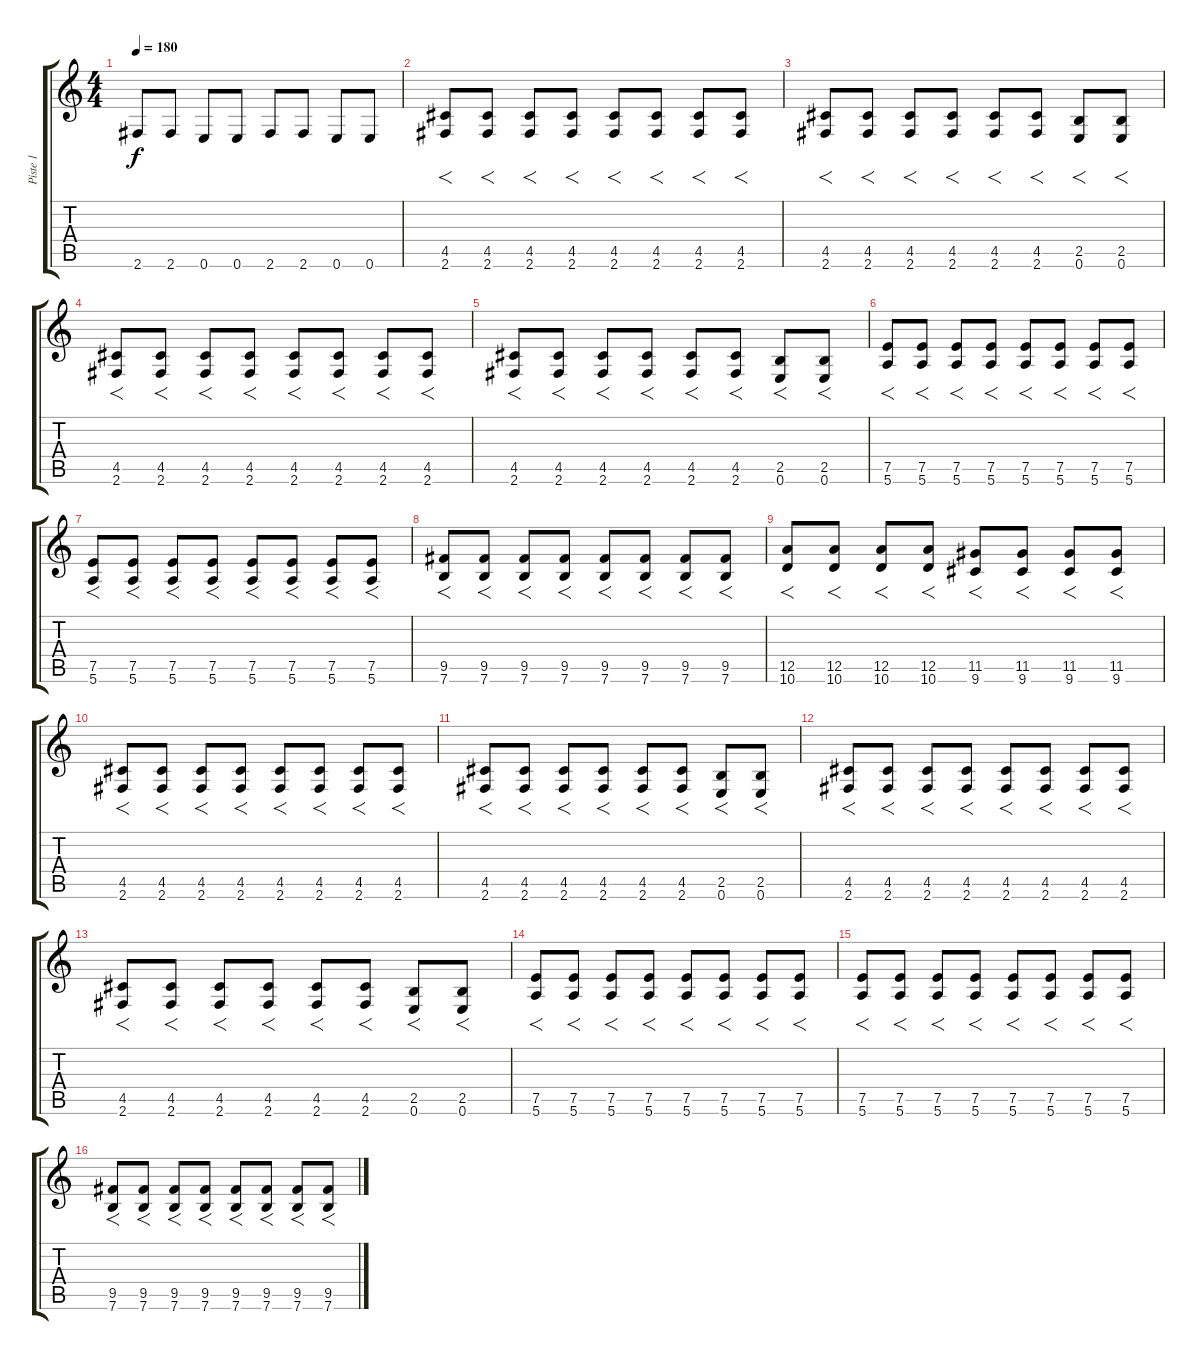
\track ("Piste 1" "Piste 1") {instrument distortionguitar}
\staff {score tabs}
\tuning (E4 B3 G3 D3 A2 E2) {hide}
\ts (4 4)
\tempo 180
\clef g2
\ks c
2.6.8{dy f} 2.6.8 0.6.8 0.6.8 2.6.8 2.6.8 0.6.8 0.6.8 |
(4.5 2.6).8{f} (4.5 2.6).8{f} (4.5 2.6).8{f} (4.5 2.6).8{f} (4.5 2.6).8{f} (4.5 2.6).8{f} (4.5 2.6).8{f} (4.5 2.6).8{f} |
(4.5 2.6).8{f} (4.5 2.6).8{f} (4.5 2.6).8{f} (4.5 2.6).8{f} (4.5 2.6).8{f} (4.5 2.6).8{f} (2.5 0.6).8{f} (2.5 0.6).8{f} |
(4.5 2.6).8{f} (4.5 2.6).8{f} (4.5 2.6).8{f} (4.5 2.6).8{f} (4.5 2.6).8{f} (4.5 2.6).8{f} (4.5 2.6).8{f} (4.5 2.6).8{f} |
(4.5 2.6).8{f} (4.5 2.6).8{f} (4.5 2.6).8{f} (4.5 2.6).8{f} (4.5 2.6).8{f} (4.5 2.6).8{f} (2.5 0.6).8{f} (2.5 0.6).8{f} |
(7.5 5.6).8{f} (7.5 5.6).8{f} (7.5 5.6).8{f} (7.5 5.6).8{f} (7.5 5.6).8{f} (7.5 5.6).8{f} (7.5 5.6).8{f} (7.5 5.6).8{f} |
(7.5 5.6).8{f} (7.5 5.6).8{f} (7.5 5.6).8{f} (7.5 5.6).8{f} (7.5 5.6).8{f} (7.5 5.6).8{f} (7.5 5.6).8{f} (7.5 5.6).8{f} |
(9.5 7.6).8{f} (9.5 7.6).8{f} (9.5 7.6).8{f} (9.5 7.6).8{f} (9.5 7.6).8{f} (9.5 7.6).8{f} (9.5 7.6).8{f} (9.5 7.6).8{f} |
(12.5 10.6).8{f} (12.5 10.6).8{f} (12.5 10.6).8{f} (12.5 10.6).8{f} (11.5 9.6).8{f} (11.5 9.6).8{f} (11.5 9.6).8{f} (11.5 9.6).8{f} |
(4.5 2.6).8{f} (4.5 2.6).8{f} (4.5 2.6).8{f} (4.5 2.6).8{f} (4.5 2.6).8{f} (4.5 2.6).8{f} (4.5 2.6).8{f} (4.5 2.6).8{f} |
(4.5 2.6).8{f} (4.5 2.6).8{f} (4.5 2.6).8{f} (4.5 2.6).8{f} (4.5 2.6).8{f} (4.5 2.6).8{f} (2.5 0.6).8{f} (2.5 0.6).8{f} |
(4.5 2.6).8{f} (4.5 2.6).8{f} (4.5 2.6).8{f} (4.5 2.6).8{f} (4.5 2.6).8{f} (4.5 2.6).8{f} (4.5 2.6).8{f} (4.5 2.6).8{f} |
(4.5 2.6).8{f} (4.5 2.6).8{f} (4.5 2.6).8{f} (4.5 2.6).8{f} (4.5 2.6).8{f} (4.5 2.6).8{f} (2.5 0.6).8{f} (2.5 0.6).8{f} |
(7.5 5.6).8{f} (7.5 5.6).8{f} (7.5 5.6).8{f} (7.5 5.6).8{f} (7.5 5.6).8{f} (7.5 5.6).8{f} (7.5 5.6).8{f} (7.5 5.6).8{f} |
(7.5 5.6).8{f} (7.5 5.6).8{f} (7.5 5.6).8{f} (7.5 5.6).8{f} (7.5 5.6).8{f} (7.5 5.6).8{f} (7.5 5.6).8{f} (7.5 5.6).8{f} |
(9.5 7.6).8{f} (9.5 7.6).8{f} (9.5 7.6).8{f} (9.5 7.6).8{f} (9.5 7.6).8{f} (9.5 7.6).8{f} (9.5 7.6).8{f} (9.5 7.6).8{f}
